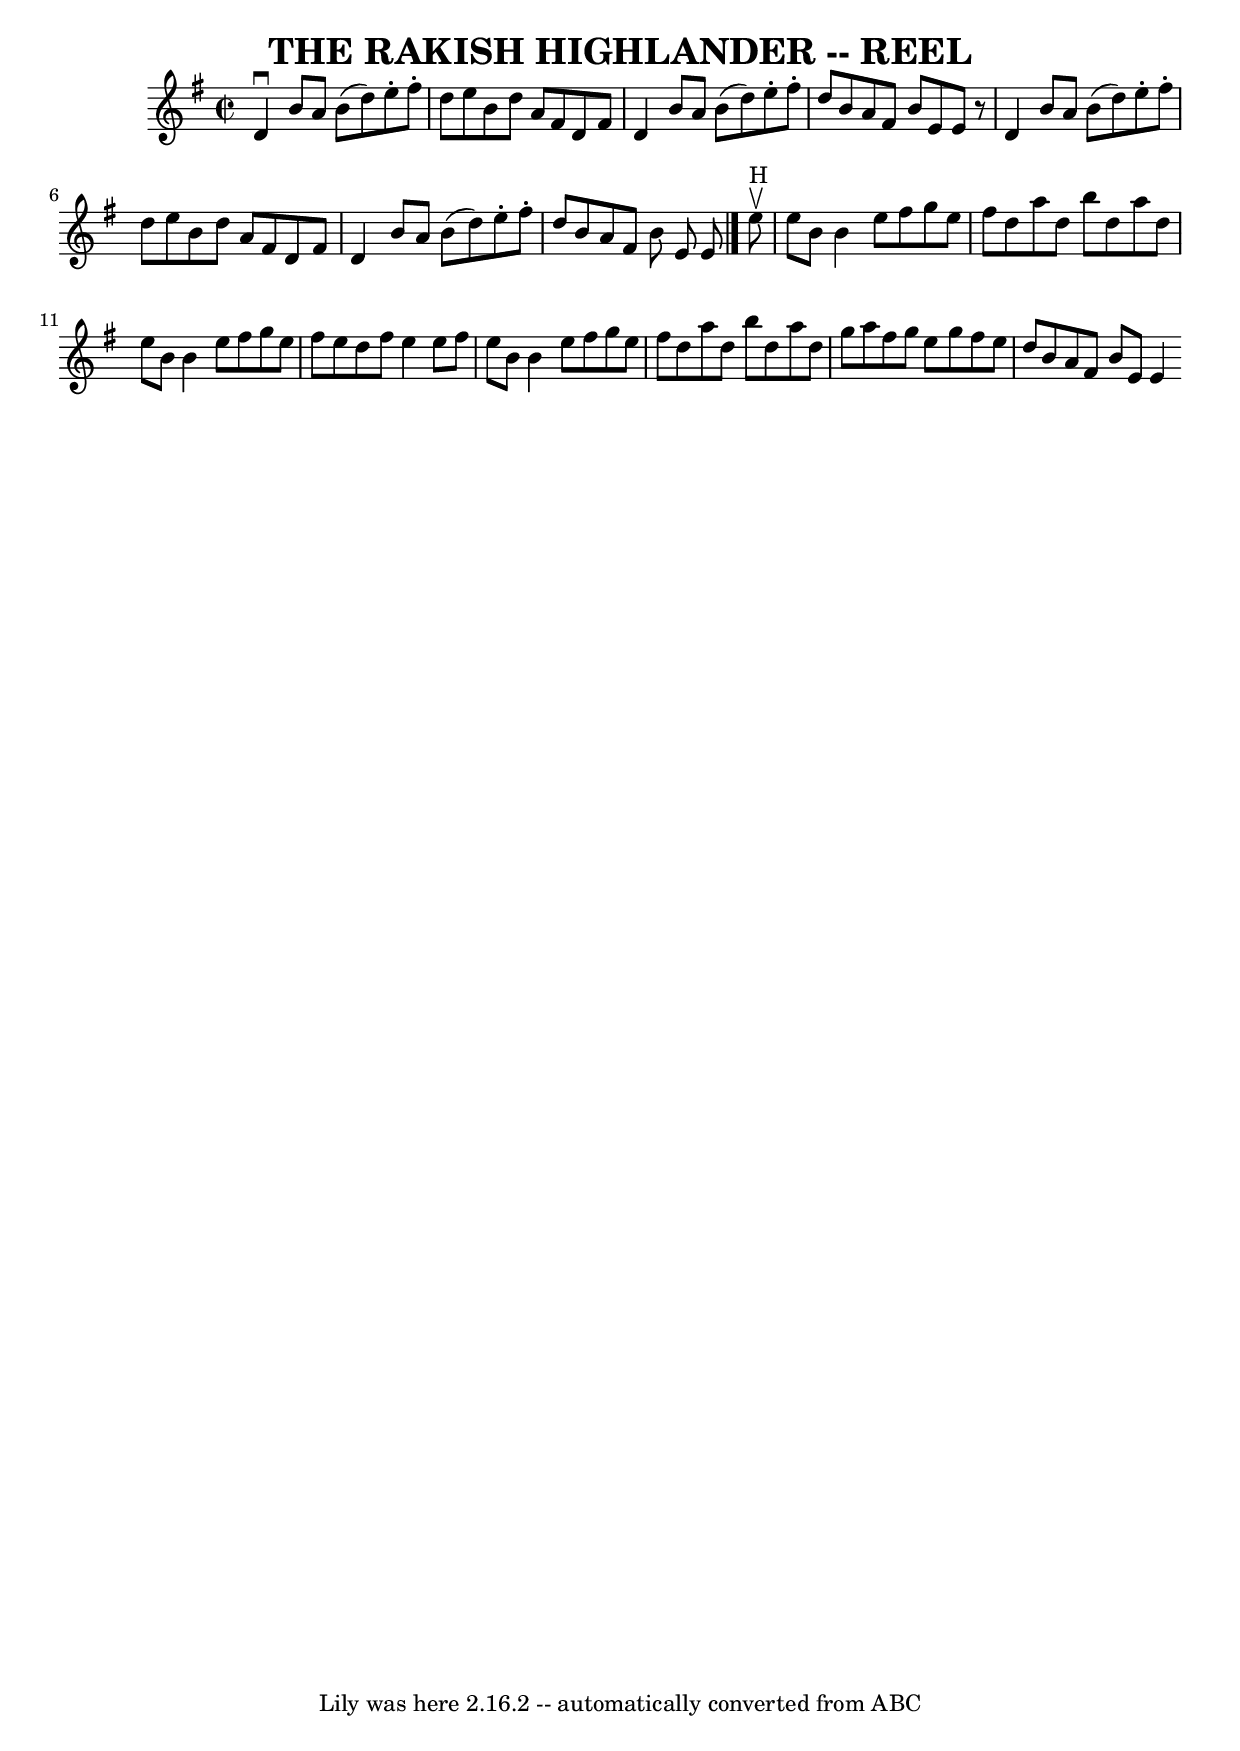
\version "2.16.2"
\include "Mammoth.ily"
\header {
  %% book = "Ryan's Mammoth Collection of Fiddle Tunes"
 crossRefNumber = "1"
 footnotes = ""
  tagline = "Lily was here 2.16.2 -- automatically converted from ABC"
  title = "THE RAKISH HIGHLANDER -- REEL"

}
voicedefault =  {


  \override Staff.TimeSignature #'style = #'C
  \time 2/2 
  \key g \major
 d'4^\downbow b'8 a'8 b'8 (d''8) e''8-. fis''8-.    |
 d''8 e''8 b'8 d''8 a'8 fis'8 d'8 fis'8     |
 d'4 b'8 a'8 b'8 (d''8) e''8-. fis''8-.    |
 d''8 b'8 a'8 fis'8 b'8 e'8 e'8    r8    |
 d'4 b'8 a'8 b'8 (d''8) e''8-. fis''8-.    |
 d''8 e''8 b'8 d''8 a'8 fis'8 d'8 fis'8     |
 d'4 b'8 a'8 b'8 (d''8) e''8-. fis''8-.    |
 d''8 b'8 a'8 fis'8 b'8 e'8 e'8      \bar "|." e''8^"H"^\upbow    |
 e''8 b'8 b'4 e''8 fis''8 g''8 e''8     |
 fis''8 d''8 a''8 d''8 b''8 d''8 a''8 d''8     |
 e''8 b'8 b'4 e''8 fis''8 g''8 e''8     |
 fis''8 e''8 d''8 fis''8 e''4 e''8 fis''8     |
 e''8 b'8 b'4 e''8 fis''8 g''8 e''8    |
 fis''8 d''8 a''8 d''8 b''8 d''8 a''8 d''8     |
 g''8 a''8 fis''8 g''8 e''8 g''8 fis''8 e''8     |
 d''8 b'8 a'8 fis'8 b'8 e'8 e'4    \bar " |."   

}

\score{
  <<

    \context Staff="default"
    {
      \voicedefault 
      
    }

  >>
  \layout {
    
  }
  \midi {
  }

}
